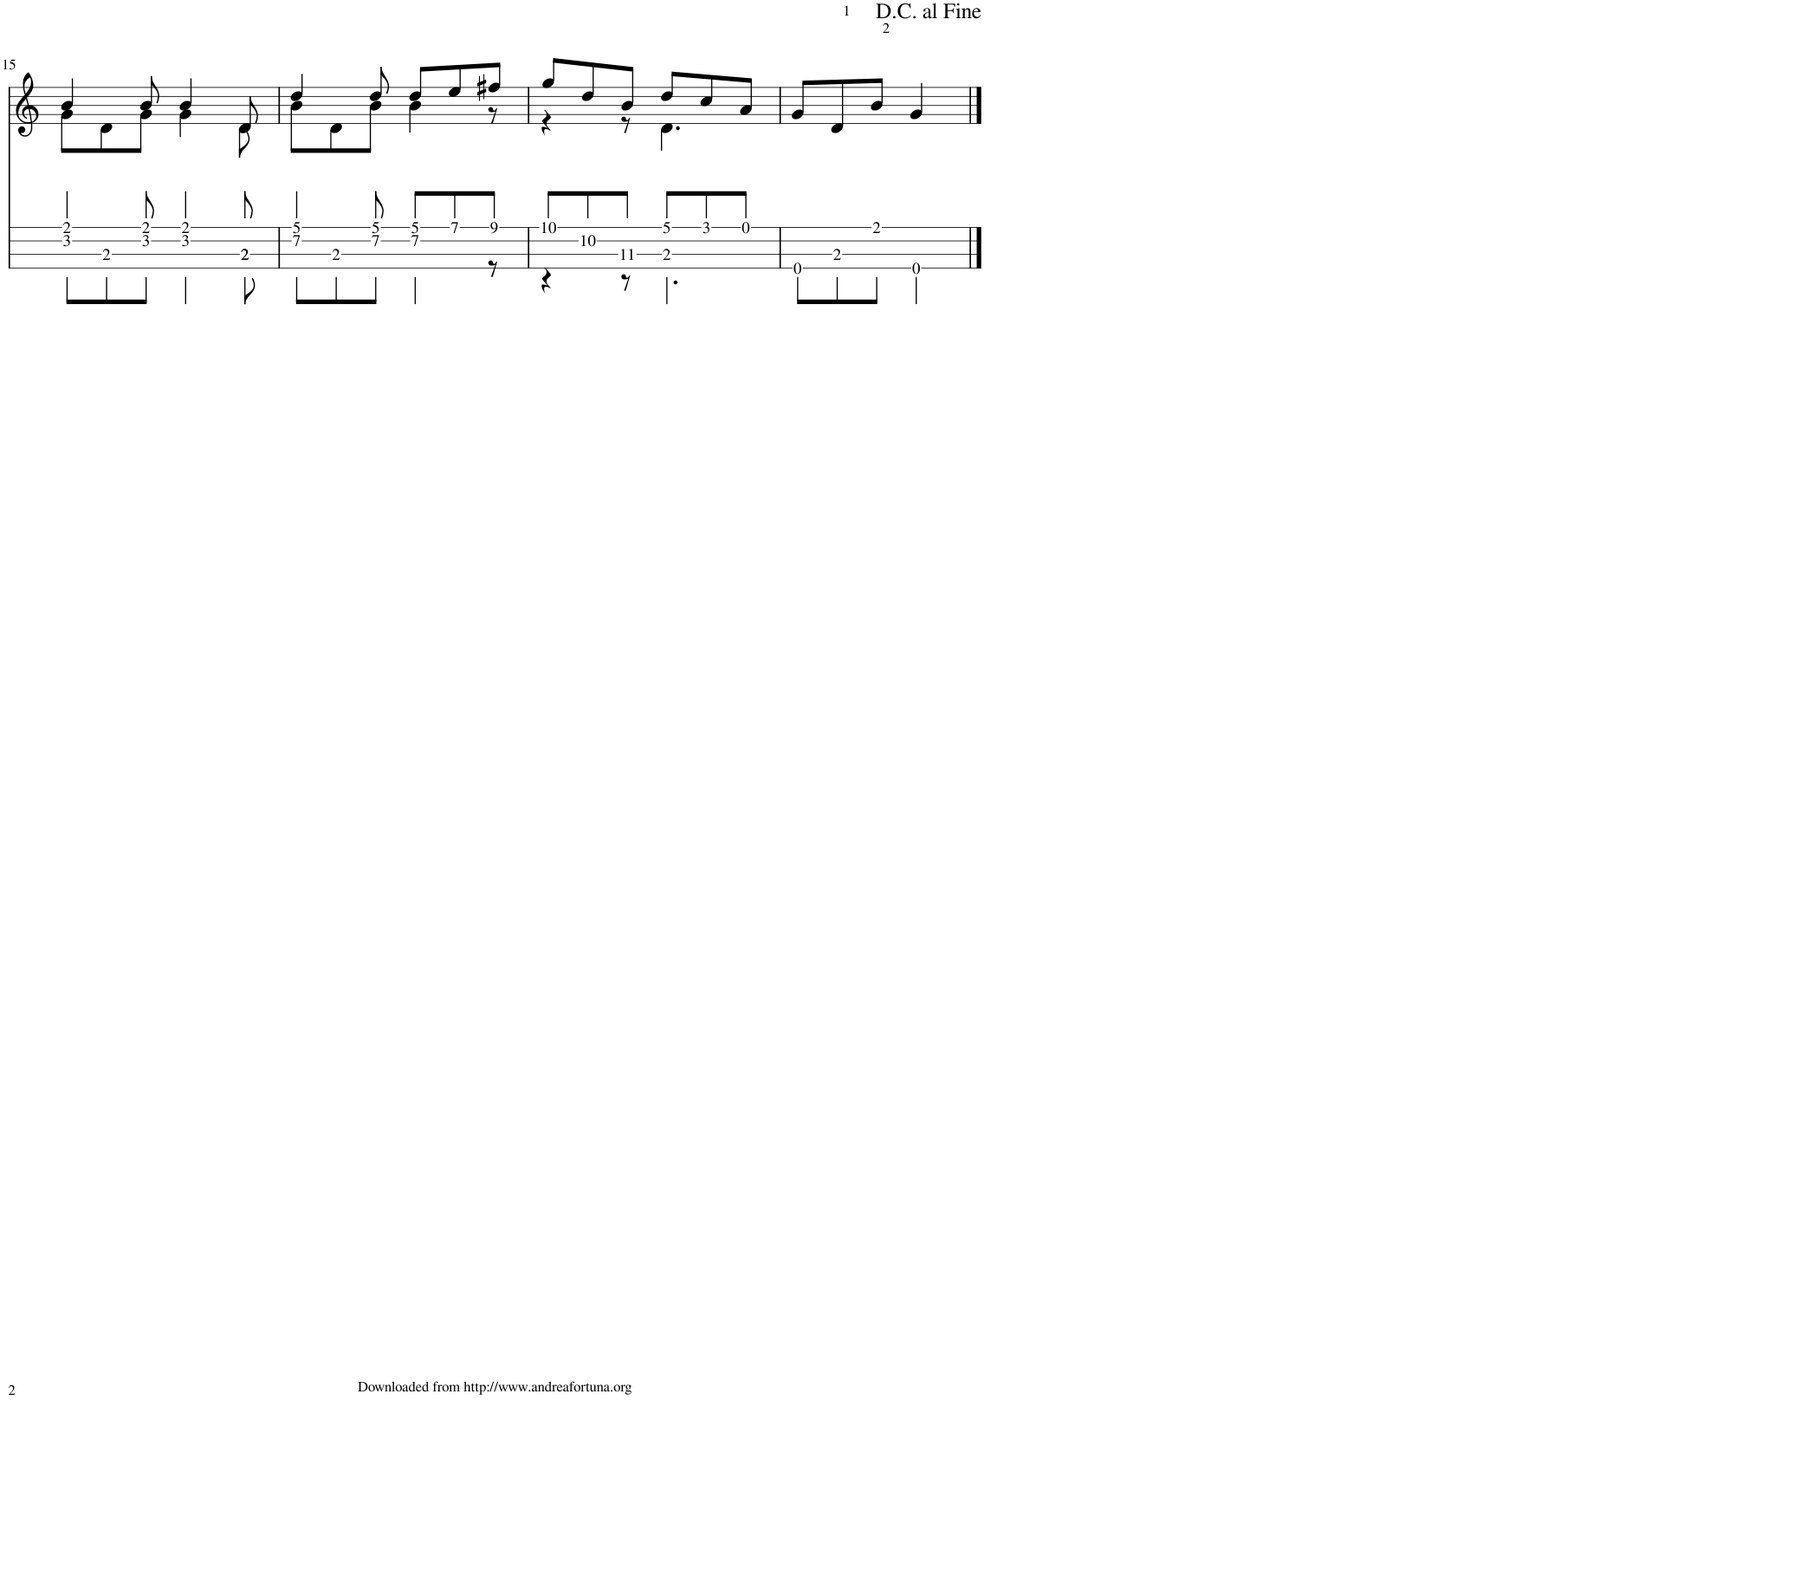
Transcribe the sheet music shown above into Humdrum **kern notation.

**kern	**kern
*part1	*part1
*staff2	*staff1
*I"Ukulele	*
*I'Uk.	*
!!LO:PB:g=z
*	*clefG2
*k[]	*k[]
*M6/8	*M6/8
=15	=15
*^	*^
4b/	8g\L	4b/	8g\L
.	8d\	.	8d\
8b/	8g\J	8b/	8g\J
4b/	4g\	4b/	4g\
8d/	8d\	8d/	8d\
=16	=16	=16	=16
4dd/	8b\L	4dd/	8b\L
.	8d\	.	8d\
8dd/	8b\J	8dd/	8b\J
8dd/L	4b\	8dd/L	4b\
8ee/	.	8ee/	.
8ff#/J	8r	8ff#X/J	8r
=17	=17	=17	=17
8gg/L	4r	8gg/L	4r
8dd/	.	8dd/	.
8b/J	8r	8b/J	8r
8dd/L	4.d\	8dd/L	4.d\
8cc/	.	8cc/	.
8a/J	.	8a/J	.
*v	*v	*	*
*	*v	*v
=18	=18
8g\L	8g/L
8d<\	8d/
8b<\J	8b/J
4g\	4g/
==	==
*-	*-
